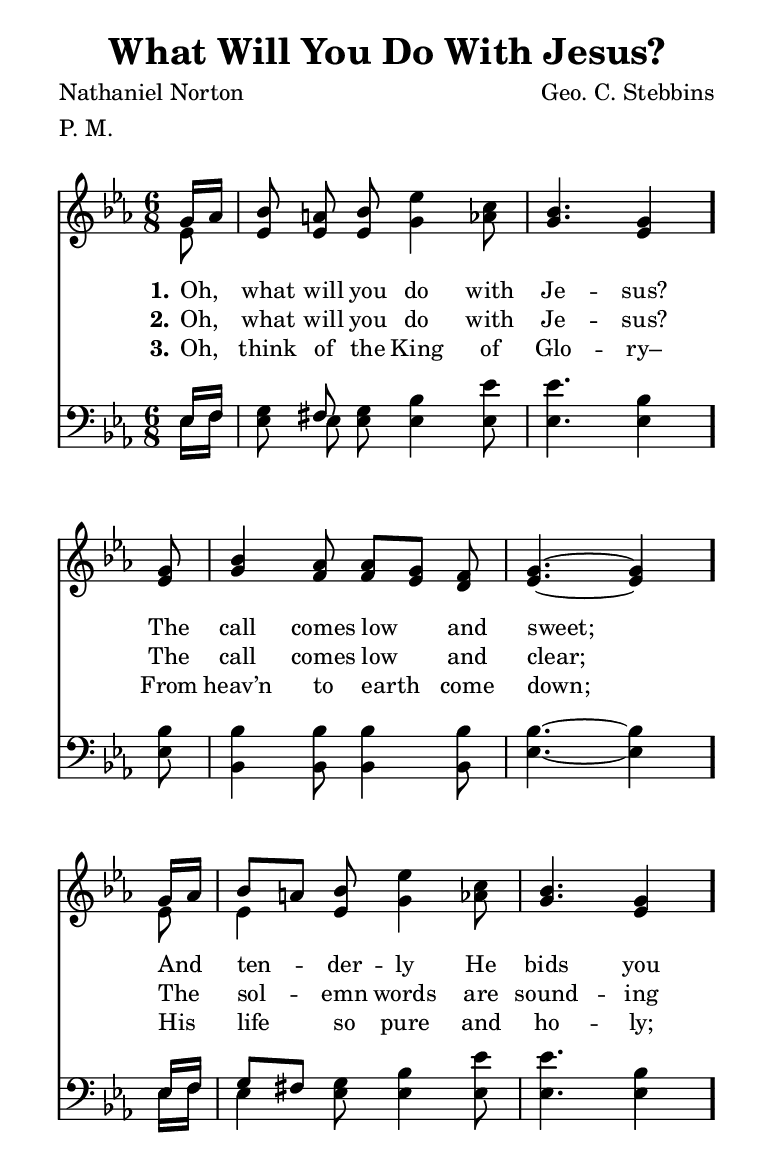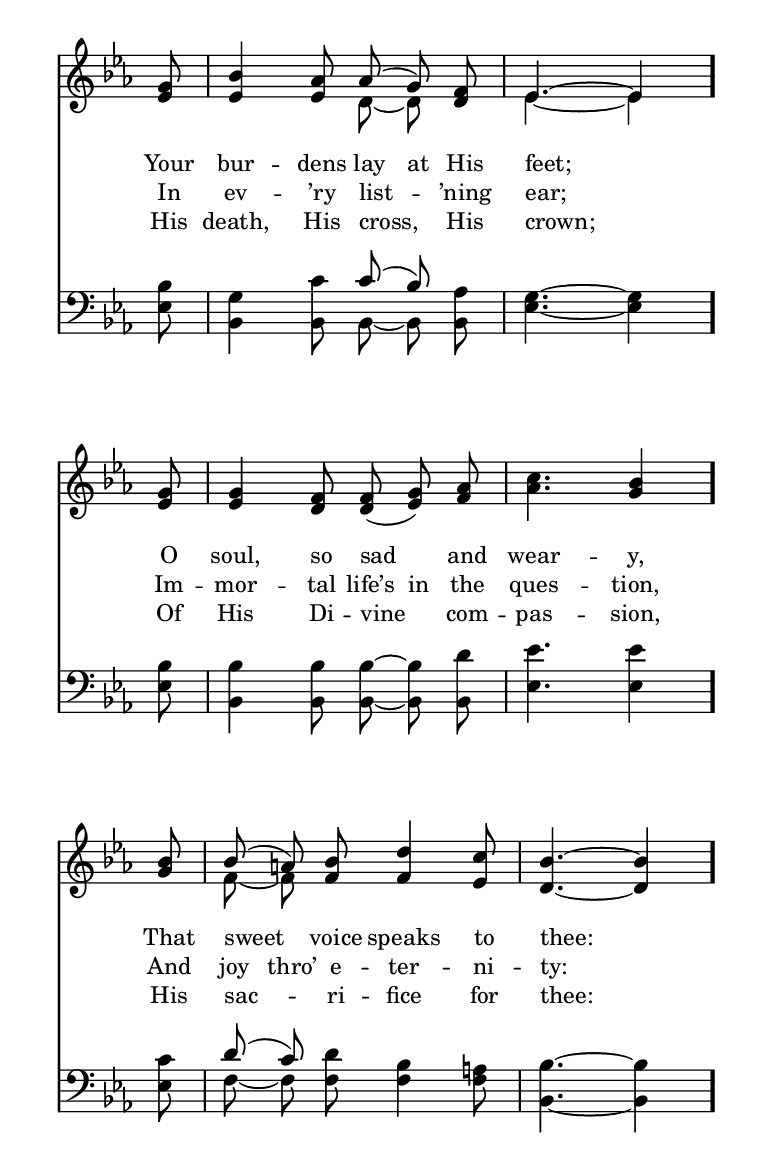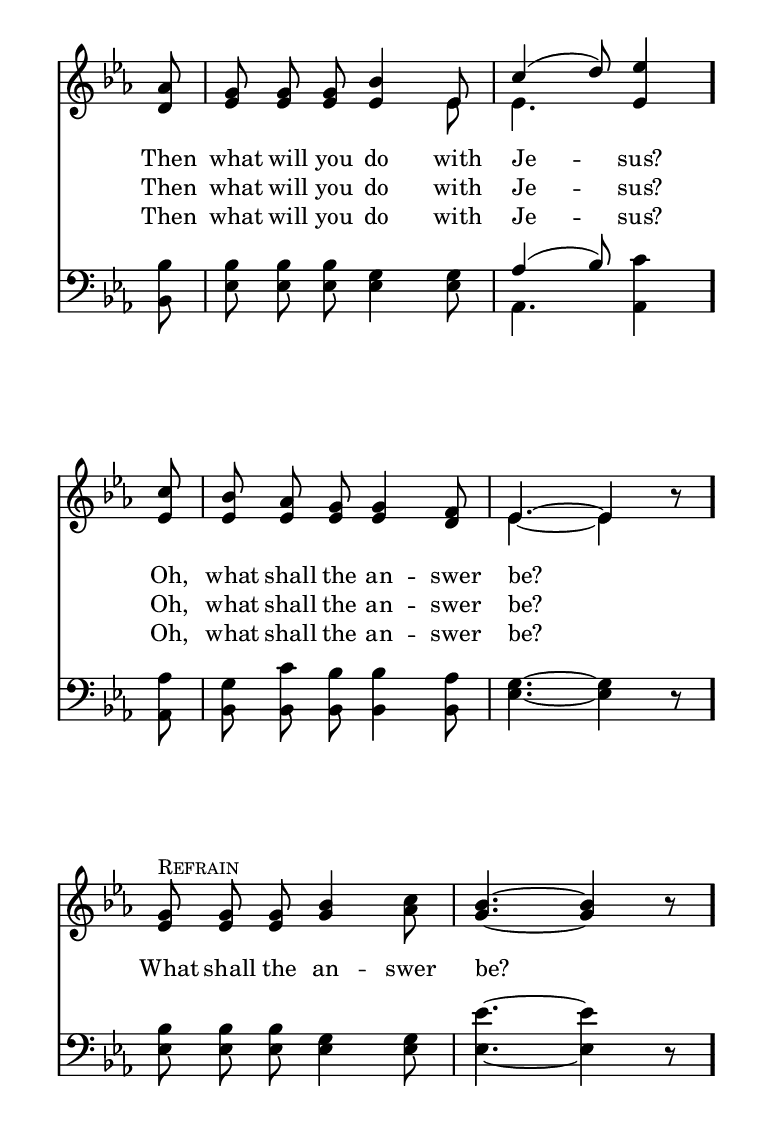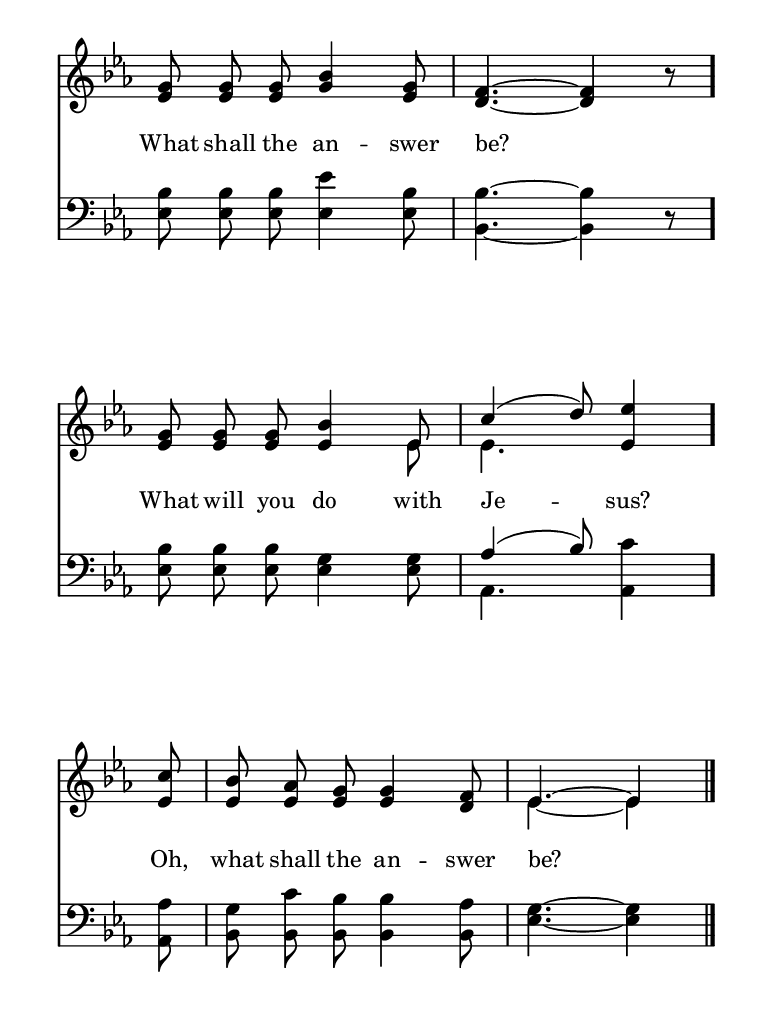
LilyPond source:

\include "common/global.ily"
\paper {
  \include "common/paper.ily"
  ragged-last-bottom = ##t
  systems-per-page = #(cond (is-eogsized 4) (#t #f))
  system-count = #(cond (is-eogsized 6) (#t #f))
  page-count = #(cond (is-eogsized 2) (#t #f))
}

\header{
  %gospel
  hymnnumber = "134"
  title = "What Will You Do With Jesus?"
  tunename = ""
  meter = "P. M."
  poet = "Nathaniel Norton"
  composer = "Geo. C. Stebbins"
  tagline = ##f
}

% for fermata in MIDI
ta = { \tempo 4=80 }
tb = { \tempo 4=40 }

global = {
  \include "common/overrides.ily"
  \override Staff.TimeSignature.style = #'numbered
  \time 6/8
  \override Score.MetronomeMark.transparent = ##t % hide all fermata changes too
  \ta
  \key ees \major
  \partial 8
  \autoBeamOff
}

notesSoprano = {
\global
\relative c'' {

  g16[ aes] | bes8 a bes ees4 c8 | bes4. g4
  g8 | bes4 aes8 aes[ g] f | g4. ~ g4
  g16[ aes] | bes8[ a] bes ees4 c8 | bes4. g4
  g8 | bes4 aes8 aes( g) f | ees4. ~ ees4
  g8 | g4 f8 f( g) aes | c4. bes4
  bes8 | bes( a) bes d4 c8 | bes4. ~ bes4
  aes8 | g g g bes4 ees,8 | c'4( d8) \tb ees4 \ta
  c8 | bes aes g g4 f8 | ees4. ~ ees4 r8 |

  << s^\markup { \small \caps "Refrain" }
  { g8 g g bes4 c8 | bes4. ~ bes4 r8 } >>
  g8 g g bes4 g8 | f4. ~ f4 r8 |
  g g g bes4 ees,8 | c'4( d8) \tb ees4 \ta
  c8 | bes aes g g4 f8 | ees4. ~ ees4

  \bar "|."

}
}

notesAlto = {
\global
\relative e' {

  ees8 | ees ees ees g4 aes8 | g4. ees4
  ees8 | g4 f8 f[ ees] d | ees4. ~ ees4
  ees8 | ees4 ees8 g4 aes8 | g4. ees4
  ees8 | ees4 ees8 d ~ d d | ees4. ~ ees4
  ees8 | ees4 d8 d( ees) f | aes4. g4
  g8 | f ~ f f f4 ees8 | d4. ~ d4
  d8 | ees ees ees ees4 ees8 | ees4. ees4
  ees8 | ees ees ees ees4 d8 | ees4. ~ ees4 r8 |

  ees8 ees ees g4 aes8 | g4. ~ g4 r8 |
  ees8 ees ees g4 ees8 | d4. ~ d4 r8 |
  ees ees ees ees4 ees8 | ees4. ees4
  ees8 | ees ees ees ees4 d8 | ees4. ~ ees4

}
}

notesTenor = {
\global
\relative a {

  ees16[ f] | g8 fis g bes4 ees8 | ees4. bes4
  bes8 | bes4 bes8 bes4 bes8 | bes4. ~ bes4
  ees,16[ f] | g8[ fis] g bes4 ees8 | ees4. bes4
  bes8 | g4 c8 c( bes) aes | g4. ~ g4
  bes8 | bes4 bes8 bes ~ bes d | ees4. ees4
  c8 | d( c) d bes4 a8 | bes4. ~ bes4
  bes8 | bes bes bes g4 g8 | aes4( bes8) c4
  aes8 | g c bes bes4 aes8 | g4. ~ g4 r8 |

  bes8 bes bes g4 g8 | ees'4. ~ ees4 r8 |
  bes8 bes bes ees4 bes8 | bes4. ~ bes4 r8 |
  bes bes bes g4 g8 | aes4( bes8) c4
  aes8 | g c bes bes4 aes8 | g4. ~ g4

}
}

notesBass = {
\global
\relative f {

  ees16[ f] | ees8 ees ees ees4 ees8 | ees4. ees4
  ees8 | bes4 bes8 bes4 bes8 | ees4. ~ ees4
  ees16[ f] | ees4 ees8 ees4 ees8 | ees4. ees4
  ees8 | bes4 bes8 bes ~ bes bes | ees4. ~ ees4
  ees8 | bes4 bes8 bes ~ bes bes | ees4. ees4
  ees8 | f ~ f f f4 f8 | bes,4. ~ bes4
  bes8 | ees ees ees ees4 ees8 | aes,4. aes4
  aes8 | bes bes bes bes4 bes8 | ees4. ~ ees4 r8 |

  ees8 ees ees ees4 ees8 | ees4. ~ ees4 r8 |
  ees8 ees ees ees4 ees8 | bes4. ~ bes4 r8 |
  ees ees ees ees4 ees8 | aes,4. aes4
  aes8 | bes bes bes bes4 bes8 | ees4. ~ ees4

}
}

Refrain = \lyricmode {

What shall the an -- swer be? \bar "."
What shall the an -- swer be? \bar "." \break
What will you do with Je -- sus? \bar "."
Oh, what shall the an -- swer be? \bar "." \break

}

wordsA = \lyricmode {
\set stanza = "1."

Oh, what will you do with Je -- sus? \bar "."
The call comes low and sweet; \bar "." \break
And ten -- der -- ly He bids you \bar "."
Your bur -- dens { \mon } lay at { \moff } His feet; \bar "." \break
O soul, so sad and wear -- y, \bar "."
That sweet voice speaks to thee: \bar "." \break
Then what will you do with Je -- sus? \bar "."
Oh, what shall the an -- swer be? \bar "." \break

}

wordsB = \lyricmode {
\set stanza = "2."

Oh, what will you do with Je -- sus?
The call comes low and clear;
The sol -- emn words are sound -- ing
In ev -- ’ry list -- ’ning ear;
Im -- mor -- tal { \mon } life’s in { \moff } the ques -- tion,
And { \mon } joy thro’ { \moff } e -- ter -- ni -- ty:
Then what will you do with Je -- sus?
Oh, what shall the an -- swer be?

\Refrain

}

wordsC = \lyricmode {
\set stanza = "3."

Oh, think of the King of Glo -- ry–
From heav’n to earth come down;
His life so pure and ho -- ly;
His death, His cross, His crown;
Of His Di -- vine com -- pas -- sion,
His sac -- ri -- fice for thee:
Then what will you do with Je -- sus?
Oh, what shall the an -- swer be?

}

\score {
  \context ChoirStaff <<
    \context Staff = upper <<
      \set Staff.autoBeaming = ##f
      \set ChoirStaff.systemStartDelimiter = #'SystemStartBar
      \set ChoirStaff.printPartCombineTexts = ##f
      \partcombine #'(2 . 9) \notesSoprano \notesAlto
      \context NullVoice = sopranos { \voiceOne << \notesSoprano >> }
      \context NullVoice = altos { \voiceTwo << \notesAlto >> }
      \context Lyrics = one   \lyricsto sopranos \wordsA
      \context Lyrics = two   \lyricsto sopranos \wordsB
      \context Lyrics = three \lyricsto sopranos \wordsC
    >>
    \context Staff = men <<
      \set Staff.autoBeaming = ##f
      \clef bass
      \set ChoirStaff.printPartCombineTexts = ##f
      \partcombine #'(2 . 9) \notesTenor \notesBass
      \context NullVoice = tenors { \voiceOne << \notesTenor >> }
      \context NullVoice = basses { \voiceTwo << \notesBass >> }
    >>
  >>
  \layout {
    \include "common/layout.ily"
  }
  \midi{
    \include "common/midi.ily"
  }
}

\version "2.19.49"  % necessary for upgrading to future LilyPond versions.

% vi:set et ts=2 sw=2 ai nocindent syntax=lilypond:
